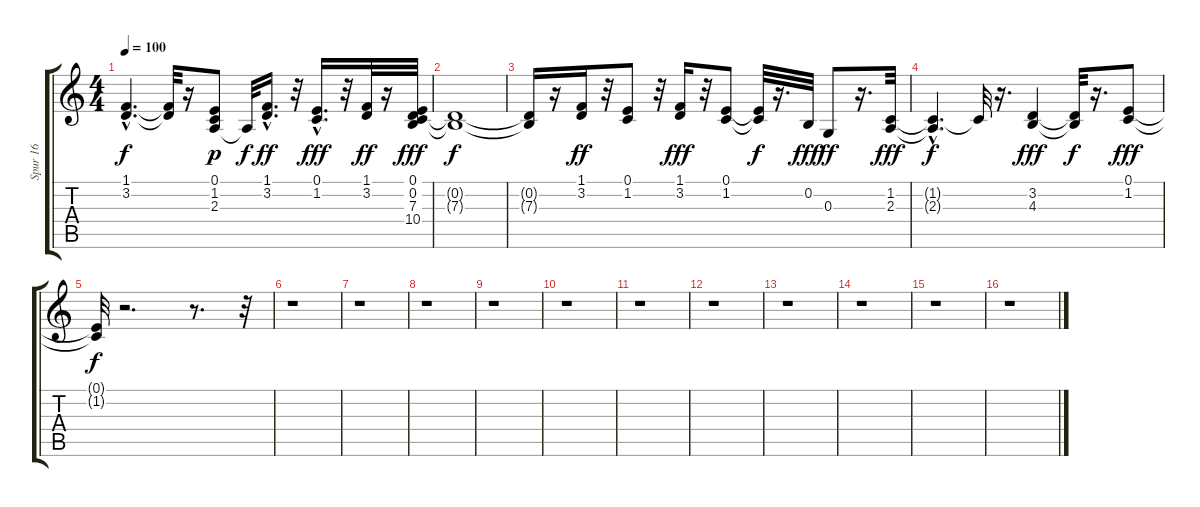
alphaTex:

\track ("Spur 16" "Spur 16") {instrument orchestralharp}
\staff {score tabs}
\tuning (E4 B3 G3 D3 A2 E2) {hide}
\ts (4 4)
\tempo 100
\clef g2
\ks c
(1.1{hac t} 3.2{hac t}).4{d dy f} (1.1{t} 3.2{t}).32 r.16 (0.1 1.2 2.3).8{dy p} 2.3{t}.32{dy f} (1.1{hac} 3.2{hac}).16{d dy ff} r.32 (0.1{hac} 1.2{hac}).16{d dy fff} r.32 (1.1 3.2).32{dy ff} r.16 (0.1 0.2 7.3 10.4).32{dy fff} |
(0.2{t} 7.3{t}).1{dy f} |
(0.2{t} 7.3{t}).16 r.16 (1.1 3.2).16{dy ff} r.32 (0.1 1.2).8 r.32 (1.1 3.2).16{dy fff} r.32 (0.1 1.2).8 (0.1{t} 1.2{t}).32{dy f} r.16{d} 0.2.32{dy fff} 0.3.8{dy ff} r.16{d} (1.2 2.3).32{dy fff} |
(1.2{hac t} 2.3{hac t}).4{d dy f} 1.2{t}.32 r.16{d} (3.2 4.3).4{dy fff} (3.2{t} 4.3{t}).32{dy f} r.16{d} (0.1 1.2).8{dy fff} |
(0.1{t} 1.2{t}).32{dy f} r.2{d} r.8{d} r.32 |
r.1 |
r.1 |
r.1 |
r.1 |
r.1 |
r.1 |
r.1 |
r.1 |
r.1 |
r.1 |
r.1
